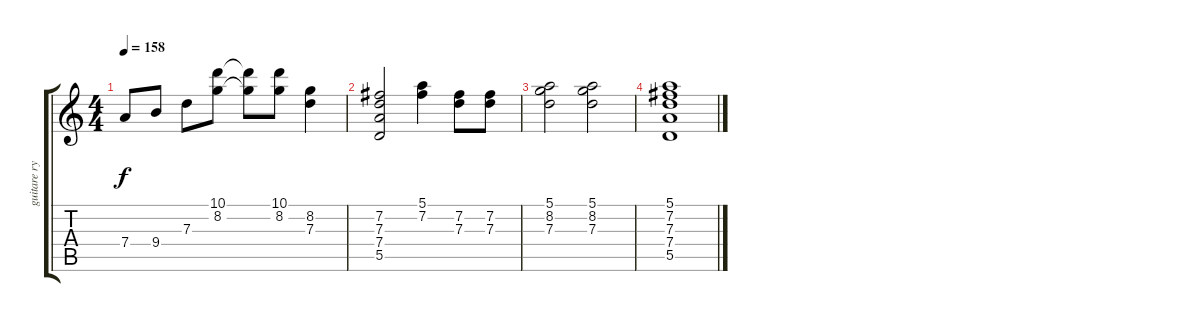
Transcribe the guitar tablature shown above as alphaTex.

\track ("guitare rythmique" "guitare ry") {instrument acousticguitarsteel}
\staff {score tabs}
\tuning (E4 B3 G3 D3 A2 E2) {hide}
\ts (4 4)
\tempo 158
\clef g2
\ks c
7.4.8{dy f} 9.4.8 7.3.8 (10.1 8.2).8 (10.1{t} 8.2{t}).8 (10.1 8.2).8 (8.2 7.3).4 |
(7.2 7.3 7.4 5.5).2 (5.1 7.2).4 (7.2 7.3).8 (7.2 7.3).8 |
(5.1 8.2 7.3).2 (5.1 8.2 7.3).2 |
(5.1 7.2 7.3 7.4 5.5).1
